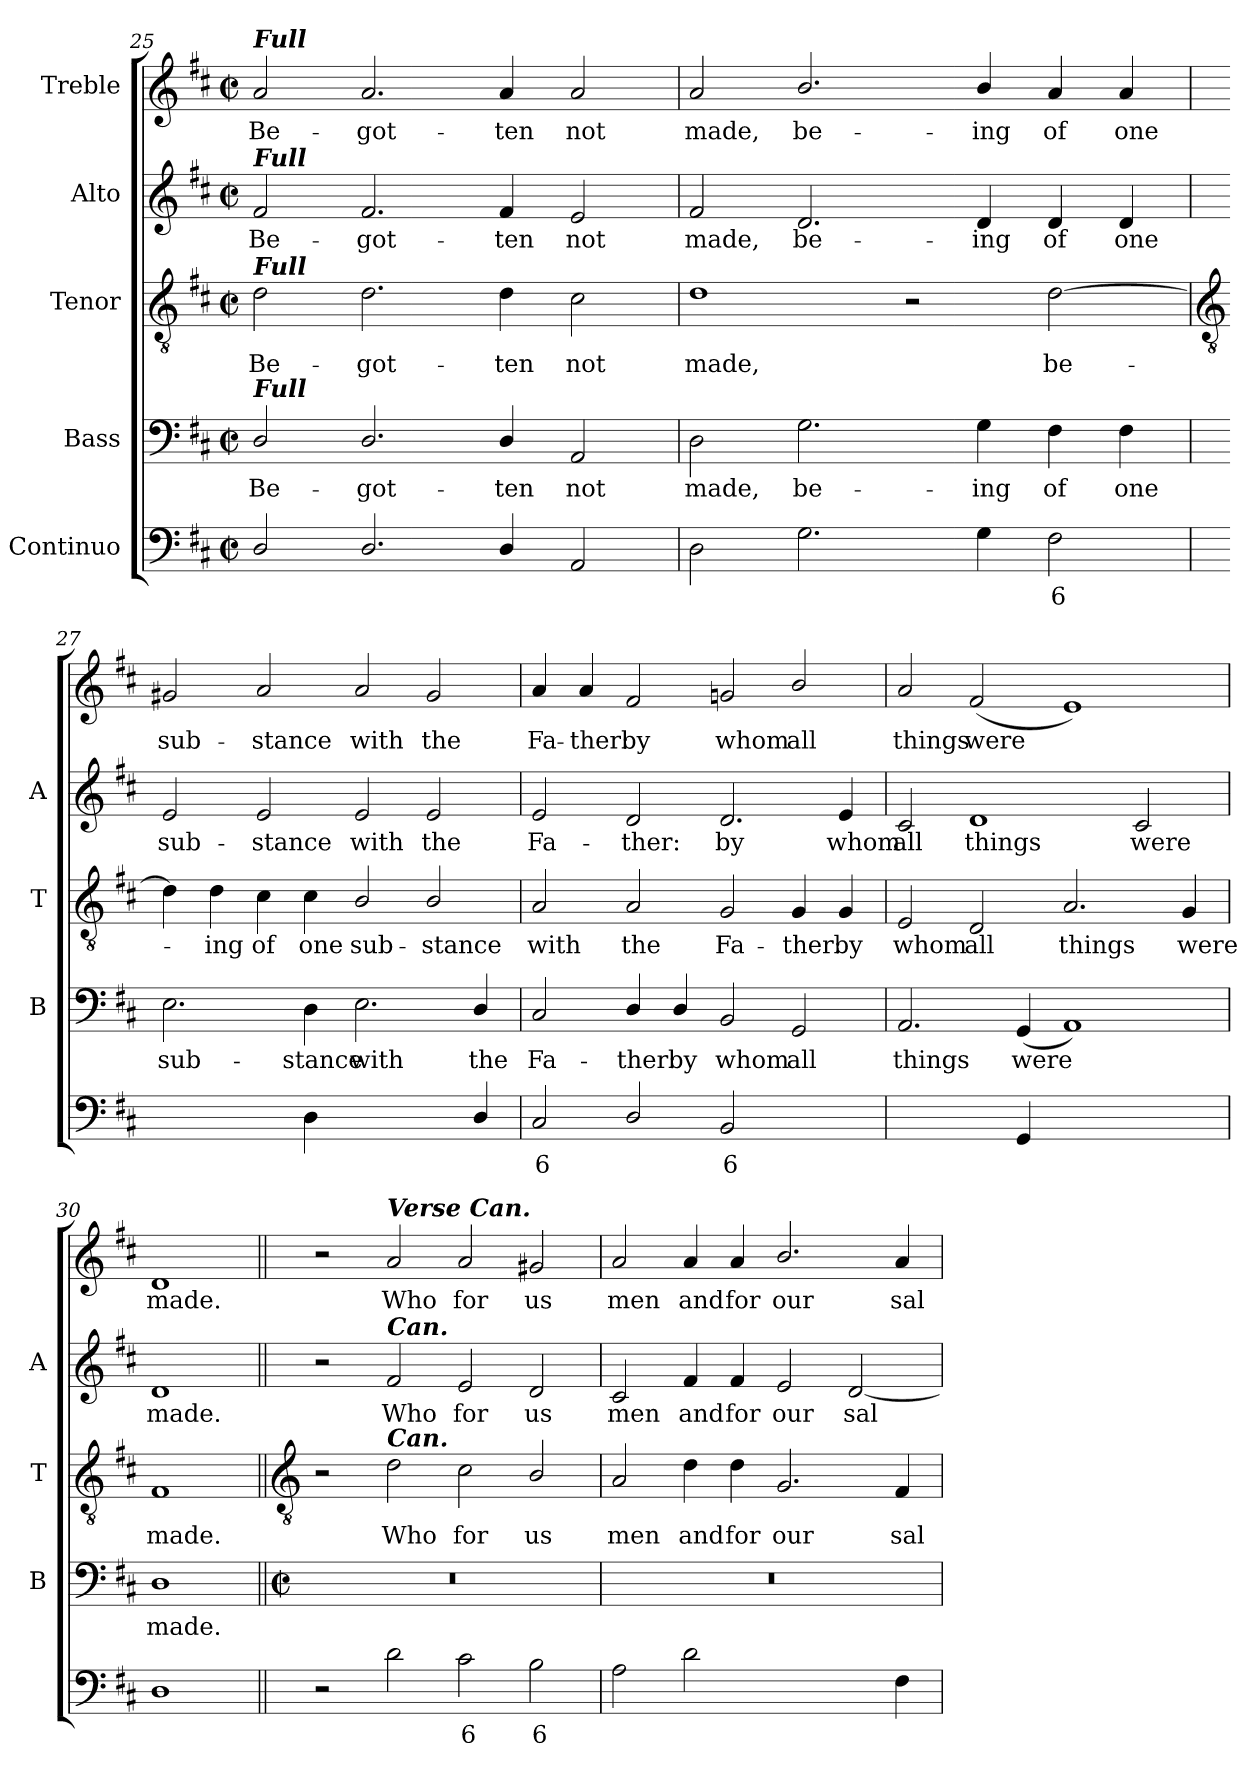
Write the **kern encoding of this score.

**kern	**text	**text	**kern	**text	**kern	**text	**kern	**text	**kern	**text
*part5	*part5	*part5	*part4	*part4	*part3	*part3	*part2	*part2	*part1	*part1
*staff5	*staff5	*staff5	*staff4	*staff4	*staff3	*staff3	*staff2	*staff2	*staff1	*staff1
*I"Continuo	*	*	*I"Bass	*	*I"Tenor	*	*I"Alto	*	*I"Treble	*
*	*	*	*I'B	*	*I'T	*	*I'A	*	*	*
*clefF4	*	*	*clefF4	*	*clefGv2	*	*clefG2	*	*clefG2	*
*k[f#c#]	*	*	*k[f#c#]	*	*k[f#c#]	*	*k[f#c#]	*	*k[f#c#]	*
*D:	*	*	*D:	*	*D:	*	*D:	*	*D:	*
*M4/2	*	*	*M4/2	*	*M4/2	*	*M4/2	*	*M4/2	*
*met(c|)	*	*	*met(c|)	*	*met(c|)	*	*met(c|)	*	*met(c|)	*
=25	=25	=25	=25	=25	=25	=25	=25	=25	=25	=25
!	!	!	!	!	!	!	!	!	!LO:TX:a:Bi:t=Full	!
!	!	!	!	!	!	!	!LO:TX:a:Bi:t=Full	!	!	!
!	!	!	!	!	!LO:TX:a:Bi:t=Full	!	!	!	!	!
!	!	!	!LO:TX:a:Bi:t=Full	!	!	!	!	!	!	!
!	!	!	!	!LO:LY:b	!	!LO:LY:b	!	!LO:LY:b	!	!LO:LY:b
2D/	.	.	2D/	Be-	2d	Be-	2f#	Be-	2a	Be-
!	!	!	!	!LO:LY:b	!	!LO:LY:b	!	!LO:LY:b	!	!LO:LY:b
2.D/	.	.	2.D/	-got-	2.d	-got-	2.f#	-got-	2.a	-got-
!	!	!	!	!LO:LY:b	!	!LO:LY:b	!	!LO:LY:b	!	!LO:LY:b
4D/	.	.	4D/	-ten	4d	-ten	4f#	-ten	4a	-ten
!	!	!	!	!LO:LY:b	!	!LO:LY:b	!	!LO:LY:b	!	!LO:LY:b
2AA	.	.	2AA	not	2c#	not	2e	not	2a	not
=26	=26	=26	=26	=26	=26	=26	=26	=26	=26	=26
!	!	!	!	!LO:LY:b	!	!LO:LY:b	!	!LO:LY:b	!	!LO:LY:b
2D	.	.	2D	made,	1d	made,	2f#	made,	2a	made,
!	!	!	!	!LO:LY:b	!	!	!	!LO:LY:b	!	!LO:LY:b
2.G	.	.	2.G	be-	.	.	2.d	be-	2.b/	be-
.	.	.	.	.	2r	.	.	.	.	.
!	!	!	!	!LO:LY:b	!	!	!	!LO:LY:b	!	!LO:LY:b
4G	.	.	4G	-ing	.	.	4d	-ing	4b/	-ing
!	!LO:LY:b	!	!	!LO:LY:b	!	!LO:LY:b	!	!LO:LY:b	!	!LO:LY:b
2F#	6	.	4F#	of	[2d	be-	4d	of	4a	of
!	!	!	!	!LO:LY:b	!	!	!	!LO:LY:b	!	!LO:LY:b
.	.	.	4F#	one	.	.	4d	one	4a	one
!!LO:LB:g=z
=27	=27	=27	=27	=27	=27	=27	=27	=27	=27	=27
*	*	*	*	*	*clefGv2	*	*	*	*	*
!	!LO:LY:b	!LO:LY:b	!	!LO:LY:b	!	!	!	!LO:LY:b	!	!LO:LY:b
[2Eyy	7	3	2.E	sub-	4d]	.	2e	sub-	2g#X	sub-
!	!	!	!	!	!	!LO:LY:b	!	!	!	!
.	.	.	.	.	4d	ing	.	.	.	.
!	!LO:LY:b	!LO:LY:b	!	!	!	!LO:LY:b	!	!LO:LY:b	!	!LO:LY:b
4Eyy]	6	4	.	.	4c#	of	2e	-stance	2a	-stance
!	!	!	!	!LO:LY:b	!	!LO:LY:b	!	!	!	!
4D	.	.	4D	-stance	4c#	one	.	.	.	.
!	!LO:LY:b	!LO:LY:b	!	!LO:LY:b	!	!LO:LY:b	!	!LO:LY:b	!	!LO:LY:b
[2Eyy	5	4	2.E	with	2B/	sub-	2e	with	2a	with
!	!	!LO:LY:b	!	!	!	!LO:LY:b	!	!LO:LY:b	!	!LO:LY:b
4Eyy]	.	3	.	.	2B/	-stance	2e	the	2g#	the
!	!	!	!	!LO:LY:b	!	!	!	!	!	!
4D/	.	.	4D/	the	.	.	.	.	.	.
=28	=28	=28	=28	=28	=28	=28	=28	=28	=28	=28
!	!LO:LY:b	!	!	!LO:LY:b	!	!LO:LY:b	!	!LO:LY:b	!	!LO:LY:b
2C#	6	.	2C#	Fa-	2A	with	2e	Fa-	4a	Fa-
!	!	!	!	!	!	!	!	!	!	!LO:LY:b
.	.	.	.	.	.	.	.	.	4a	-ther:
!	!	!	!	!LO:LY:b	!	!LO:LY:b	!	!LO:LY:b	!	!LO:LY:b
2D/	.	.	4D/	-ther:	2A	the	2d	-ther:	2f#	by
!	!	!	!	!LO:LY:b	!	!	!	!	!	!
.	.	.	4D/	by	.	.	.	.	.	.
!	!LO:LY:b	!	!	!LO:LY:b	!	!LO:LY:b	!	!LO:LY:b	!	!LO:LY:b
2BB	6	.	2BB	whom	2G	Fa-	2.d	by	2gn	whom
!	!LO:LY:b	!	!	!LO:LY:b	!	!LO:LY:b	!	!	!	!LO:LY:b
[4GGyy	5	.	2GG	all	4G	-ther:	.	.	2b/	all
!	!LO:LY:b	!	!	!	!	!LO:LY:b	!	!LO:LY:b	!	!
4GGyy]	6	.	.	.	4G	by	4e	whom	.	.
=29	=29	=29	=29	=29	=29	=29	=29	=29	=29	=29
!	!LO:LY:b	!LO:LY:b	!	!LO:LY:b	!	!LO:LY:b	!	!LO:LY:b	!	!LO:LY:b
[2AAyy	5	3	2.AA	things	2E	whom	2c#	all	2a	things
!	!LO:LY:b	!LO:LY:b	!	!	!	!LO:LY:b	!	!LO:LY:b	!	!LO:LY:b
4AAyy]	6	4	.	.	2D	all	1d	things	(<2f#	were
!	!	!	!	!LO:LY:b	!	!	!	!	!	!
4GG	.	.	(<4GG	were	.	.	.	.	.	.
!	!LO:LY:b	!LO:LY:b	!	!	!	!LO:LY:b	!	!	!	!
[2AAyy	5	4	1AA)	.	2.A	things	.	.	1e)	.
!	!	!LO:LY:b	!	!	!	!	!	!LO:LY:b	!	!
2AAyy]	.	3	.	.	.	.	2c#	were	.	.
!	!	!	!	!	!	!LO:LY:b	!	!	!	!
.	.	.	.	.	4G	were	.	.	.	.
=30	=30	=30	=30	=30	=30	=30	=30	=30	=30	=30
!	!	!	!	!LO:LY:b	!	!LO:LY:b	!	!LO:LY:b	!	!LO:LY:b
1D	.	.	1D	made.	1F#	made.	1d	made.	1d	made.
!!LO:LB:g=z
=31||	=31||	=31||	=31||	=31||	=31||	=31||	=31||	=31||	=31||	=31||
*	*	*	*	*	*clefGv2	*	*	*	*	*
*	*	*	*M4/2	*	*	*	*	*	*	*
*	*	*	*met(c|)	*	*	*	*	*	*	*
2r	.	.	0r	.	2r	.	2r	.	2r	.
!	!	!	!	!	!	!	!	!	!LO:TX:a:Bi:t=Verse Can.	!
!	!	!	!	!	!	!	!LO:TX:a:Bi:t=Can.	!	!	!
!	!	!	!	!	!LO:TX:a:Bi:t=Can.	!	!	!	!	!
!	!	!	!	!	!	!LO:LY:b	!	!LO:LY:b	!	!LO:LY:b
2d	.	.	.	.	2d	Who	2f#	Who	2a	Who
!	!LO:LY:b	!	!	!	!	!LO:LY:b	!	!LO:LY:b	!	!LO:LY:b
2c#	6	.	.	.	2c#	for	2e	for	2a	for
!	!LO:LY:b	!	!	!	!	!LO:LY:b	!	!LO:LY:b	!	!LO:LY:b
2B	6	.	.	.	2B/	us	2d	us	2g#X	us
=32	=32	=32	=32	=32	=32	=32	=32	=32	=32	=32
!	!	!	!	!	!	!LO:LY:b	!	!LO:LY:b	!	!LO:LY:b
2A	.	.	0r	.	2A	men	2c#	men	2a	men
!	!	!	!	!	!	!LO:LY:b	!	!LO:LY:b	!	!LO:LY:b
2d	.	.	.	.	4d	and	4f#	and	4a	and
!	!	!	!	!	!	!LO:LY:b	!	!LO:LY:b	!	!LO:LY:b
.	.	.	.	.	4d	for	4f#	for	4a	for
!	!LO:LY:b	!	!	!	!	!LO:LY:b	!	!LO:LY:b	!	!LO:LY:b
[2Gyy	6	.	.	.	2.G	our	2e	our	2.b/	our
!	!LO:LY:b	!	!	!	!	!	!	!LO:LY:b	!	!
4Gyy]	5	.	.	.	.	.	[2d	sal-	.	.
!	!	!	!	!	!	!LO:LY:b	!	!	!	!LO:LY:b
4F#	.	.	.	.	4F#	sal-	.	.	4a	sal-
=	=	=	=	=	=	=	=	=	=	=
*-	*-	*-	*-	*-	*-	*-	*-	*-	*-	*-
